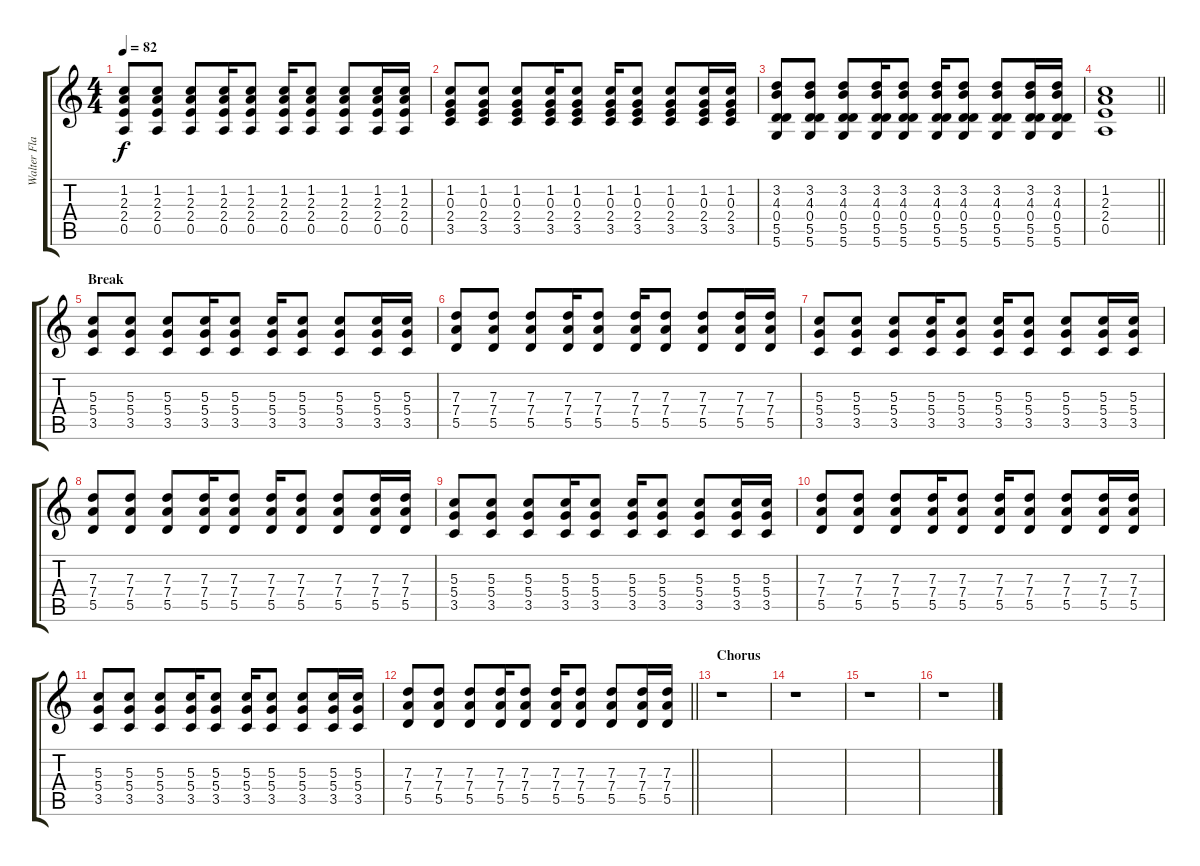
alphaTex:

\track ("Walter Flakus (Rhythm Guitar)" "Walter Fla") {instrument acousticguitarsteel}
\staff {score tabs}
\tuning (E4 B3 G3 D3 A2 D2) {hide}
\ts (4 4)
\tempo 82
\clef g2
\ks c
(1.2 2.3 2.4 0.5).8{dy f} (1.2 2.3 2.4 0.5).8 (1.2 2.3 2.4 0.5).8 (1.2 2.3 2.4 0.5).16 (1.2 2.3 2.4 0.5).8 (1.2 2.3 2.4 0.5).16 (1.2 2.3 2.4 0.5).8 (1.2 2.3 2.4 0.5).8 (1.2 2.3 2.4 0.5).16 (1.2 2.3 2.4 0.5).16 |
(1.2 0.3 2.4 3.5).8 (1.2 0.3 2.4 3.5).8 (1.2 0.3 2.4 3.5).8 (1.2 0.3 2.4 3.5).16 (1.2 0.3 2.4 3.5).8 (1.2 0.3 2.4 3.5).16 (1.2 0.3 2.4 3.5).8 (1.2 0.3 2.4 3.5).8 (1.2 0.3 2.4 3.5).16 (1.2 0.3 2.4 3.5).16 |
(3.2 4.3 0.4 5.5 5.6).8 (3.2 4.3 0.4 5.5 5.6).8 (3.2 4.3 0.4 5.5 5.6).8 (3.2 4.3 0.4 5.5 5.6).16 (3.2 4.3 0.4 5.5 5.6).8 (3.2 4.3 0.4 5.5 5.6).16 (3.2 4.3 0.4 5.5 5.6).8 (3.2 4.3 0.4 5.5 5.6).8 (3.2 4.3 0.4 5.5 5.6).16 (3.2 4.3 0.4 5.5 5.6).16 |
\barLineRight lightlight
(1.2 2.3 2.4 0.5).1 |
\section ("" "Break")
(5.3 5.4 3.5).8 (5.3 5.4 3.5).8 (5.3 5.4 3.5).8 (5.3 5.4 3.5).16 (5.3 5.4 3.5).8 (5.3 5.4 3.5).16 (5.3 5.4 3.5).8 (5.3 5.4 3.5).8 (5.3 5.4 3.5).16 (5.3 5.4 3.5).16 |
(7.3 7.4 5.5).8 (7.3 7.4 5.5).8 (7.3 7.4 5.5).8 (7.3 7.4 5.5).16 (7.3 7.4 5.5).8 (7.3 7.4 5.5).16 (7.3 7.4 5.5).8 (7.3 7.4 5.5).8 (7.3 7.4 5.5).16 (7.3 7.4 5.5).16 |
(5.3 5.4 3.5).8 (5.3 5.4 3.5).8 (5.3 5.4 3.5).8 (5.3 5.4 3.5).16 (5.3 5.4 3.5).8 (5.3 5.4 3.5).16 (5.3 5.4 3.5).8 (5.3 5.4 3.5).8 (5.3 5.4 3.5).16 (5.3 5.4 3.5).16 |
(7.3 7.4 5.5).8 (7.3 7.4 5.5).8 (7.3 7.4 5.5).8 (7.3 7.4 5.5).16 (7.3 7.4 5.5).8 (7.3 7.4 5.5).16 (7.3 7.4 5.5).8 (7.3 7.4 5.5).8 (7.3 7.4 5.5).16 (7.3 7.4 5.5).16 |
(5.3 5.4 3.5).8 (5.3 5.4 3.5).8 (5.3 5.4 3.5).8 (5.3 5.4 3.5).16 (5.3 5.4 3.5).8 (5.3 5.4 3.5).16 (5.3 5.4 3.5).8 (5.3 5.4 3.5).8 (5.3 5.4 3.5).16 (5.3 5.4 3.5).16 |
(7.3 7.4 5.5).8 (7.3 7.4 5.5).8 (7.3 7.4 5.5).8 (7.3 7.4 5.5).16 (7.3 7.4 5.5).8 (7.3 7.4 5.5).16 (7.3 7.4 5.5).8 (7.3 7.4 5.5).8 (7.3 7.4 5.5).16 (7.3 7.4 5.5).16 |
(5.3 5.4 3.5).8 (5.3 5.4 3.5).8 (5.3 5.4 3.5).8 (5.3 5.4 3.5).16 (5.3 5.4 3.5).8 (5.3 5.4 3.5).16 (5.3 5.4 3.5).8 (5.3 5.4 3.5).8 (5.3 5.4 3.5).16 (5.3 5.4 3.5).16 |
\barLineRight lightlight
(7.3 7.4 5.5).8 (7.3 7.4 5.5).8 (7.3 7.4 5.5).8 (7.3 7.4 5.5).16 (7.3 7.4 5.5).8 (7.3 7.4 5.5).16 (7.3 7.4 5.5).8 (7.3 7.4 5.5).8 (7.3 7.4 5.5).16 (7.3 7.4 5.5).16 |
\section ("" "Chorus")
r.1 |
r.1 |
r.1 |
r.1
